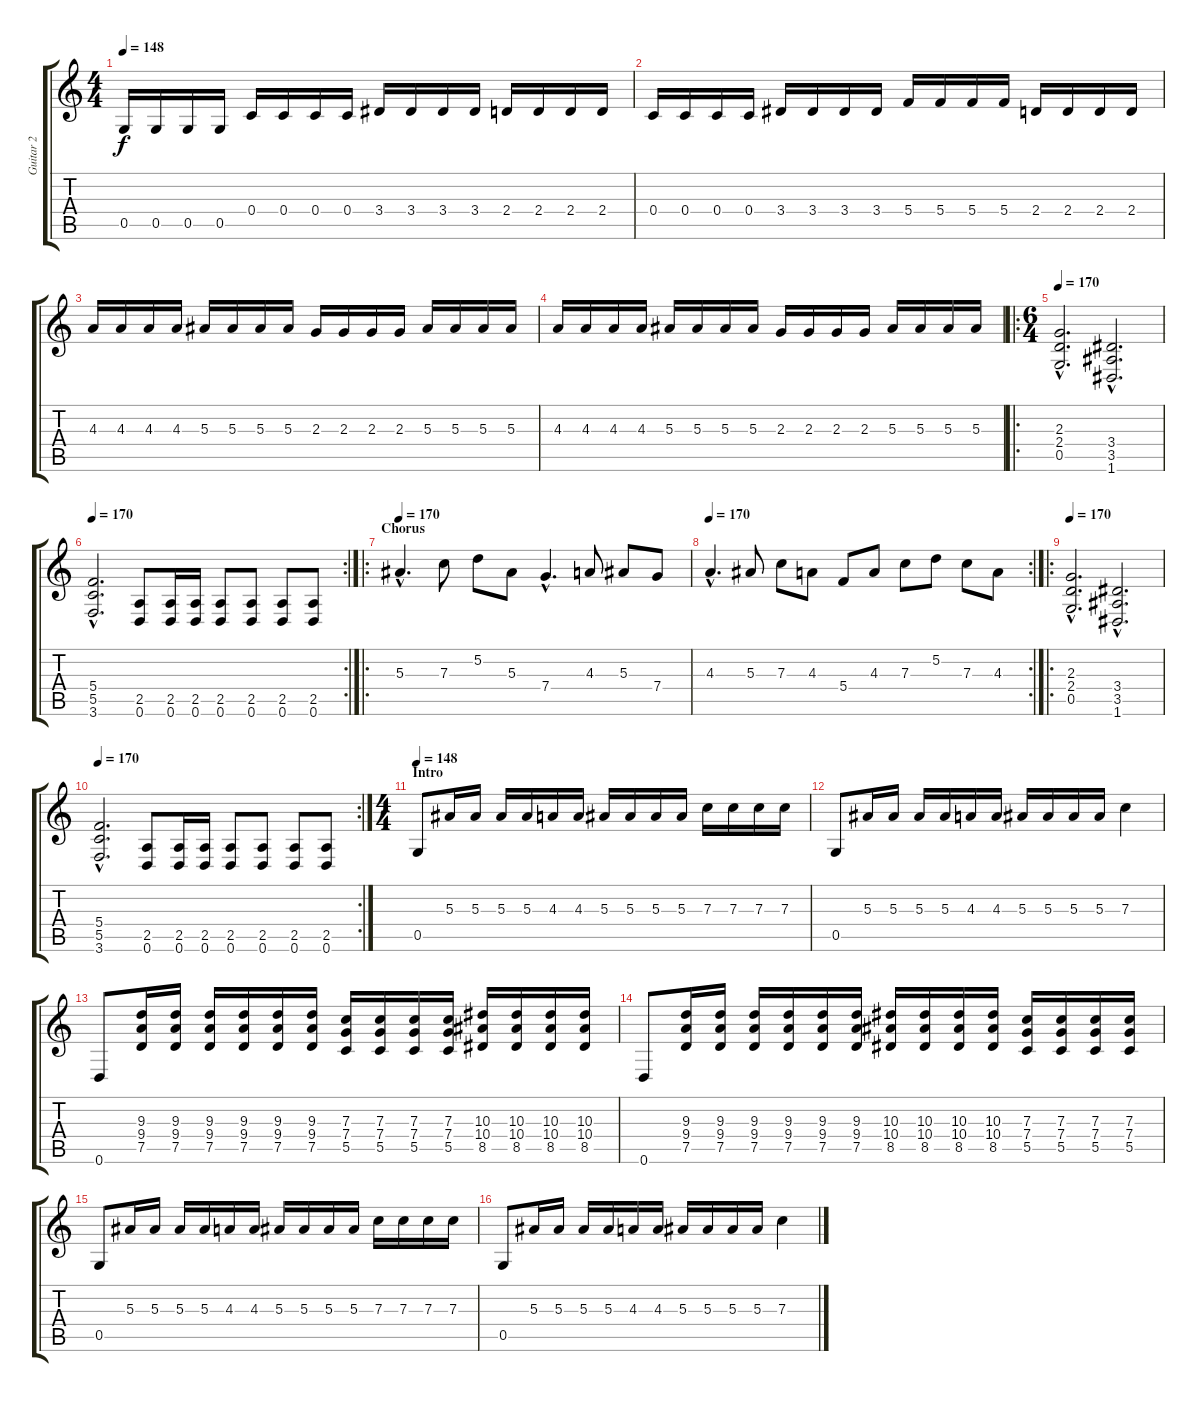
\track ("Guitar 2" "Guitar 2") {instrument distortionguitar}
\staff {score tabs}
\tuning (D4 A3 F3 C3 G2 D2) {hide}
\ts (4 4)
\tempo 148
\clef g2
\ks c
0.5.16{dy f} 0.5.16 0.5.16 0.5.16 0.4.16 0.4.16 0.4.16 0.4.16 3.4.16 3.4.16 3.4.16 3.4.16 2.4.16 2.4.16 2.4.16 2.4.16 |
0.4.16 0.4.16 0.4.16 0.4.16 3.4.16 3.4.16 3.4.16 3.4.16 5.4.16 5.4.16 5.4.16 5.4.16 2.4.16 2.4.16 2.4.16 2.4.16 |
4.3.16 4.3.16 4.3.16 4.3.16 5.3.16 5.3.16 5.3.16 5.3.16 2.3.16 2.3.16 2.3.16 2.3.16 5.3.16 5.3.16 5.3.16 5.3.16 |
4.3.16 4.3.16 4.3.16 4.3.16 5.3.16 5.3.16 5.3.16 5.3.16 2.3.16 2.3.16 2.3.16 2.3.16 5.3.16 5.3.16 5.3.16 5.3.16 |
\ro
\ts (6 4)
\tempo 170
(2.3{hac} 2.4{hac} 0.5{hac}).2{d} (3.4{hac} 3.5{hac} 1.6{hac}).2{d} |
\rc 2
\tempo 170
(5.4{hac} 5.5{hac} 3.6{hac}).2{d} (2.5 0.6).8 (2.5 0.6).16 (2.5 0.6).16 (2.5 0.6).8 (2.5 0.6).8 (2.5 0.6).8 (2.5 0.6).8 |
\ro
\section ("" "Chorus")
\tempo 170
5.3{hac}.4{d} 7.3.8 5.2.8 5.3.8 7.4{hac}.4{d} 4.3.8 5.3.8 7.4.8 |
\rc 2
\tempo 170
4.3{hac}.4{d} 5.3.8 7.3.8 4.3.8 5.4.8 4.3.8 7.3.8 5.2.8 7.3.8 4.3.8 |
\ro
\tempo 170
(2.3{hac} 2.4{hac} 0.5{hac}).2{d} (3.4{hac} 3.5{hac} 1.6{hac}).2{d} |
\rc 2
\tempo 170
(5.4{hac} 5.5{hac} 3.6{hac}).2{d} (2.5 0.6).8 (2.5 0.6).16 (2.5 0.6).16 (2.5 0.6).8 (2.5 0.6).8 (2.5 0.6).8 (2.5 0.6).8 |
\ts (4 4)
\section ("" "Intro")
\tempo 148
0.5.8 5.3.16 5.3.16 5.3.16 5.3.16 4.3.16 4.3.16 5.3.16 5.3.16 5.3.16 5.3.16 7.3.16 7.3.16 7.3.16 7.3.16 |
0.5.8 5.3.16 5.3.16 5.3.16 5.3.16 4.3.16 4.3.16 5.3.16 5.3.16 5.3.16 5.3.16 7.3.4 |
0.6.8 (9.3 9.4 7.5).16 (9.3 9.4 7.5).16 (9.3 9.4 7.5).16 (9.3 9.4 7.5).16 (9.3 9.4 7.5).16 (9.3 9.4 7.5).16 (7.3 7.4 5.5).16 (7.3 7.4 5.5).16 (7.3 7.4 5.5).16 (7.3 7.4 5.5).16 (10.3 10.4 8.5).16 (10.3 10.4 8.5).16 (10.3 10.4 8.5).16 (10.3 10.4 8.5).16 |
0.6.8 (9.3 9.4 7.5).16 (9.3 9.4 7.5).16 (9.3 9.4 7.5).16 (9.3 9.4 7.5).16 (9.3 9.4 7.5).16 (9.3 9.4 7.5).16 (10.3 10.4 8.5).16 (10.3 10.4 8.5).16 (10.3 10.4 8.5).16 (10.3 10.4 8.5).16 (7.3 7.4 5.5).16 (7.3 7.4 5.5).16 (7.3 7.4 5.5).16 (7.3 7.4 5.5).16 |
0.5.8 5.3.16 5.3.16 5.3.16 5.3.16 4.3.16 4.3.16 5.3.16 5.3.16 5.3.16 5.3.16 7.3.16 7.3.16 7.3.16 7.3.16 |
0.5.8 5.3.16 5.3.16 5.3.16 5.3.16 4.3.16 4.3.16 5.3.16 5.3.16 5.3.16 5.3.16 7.3.4
